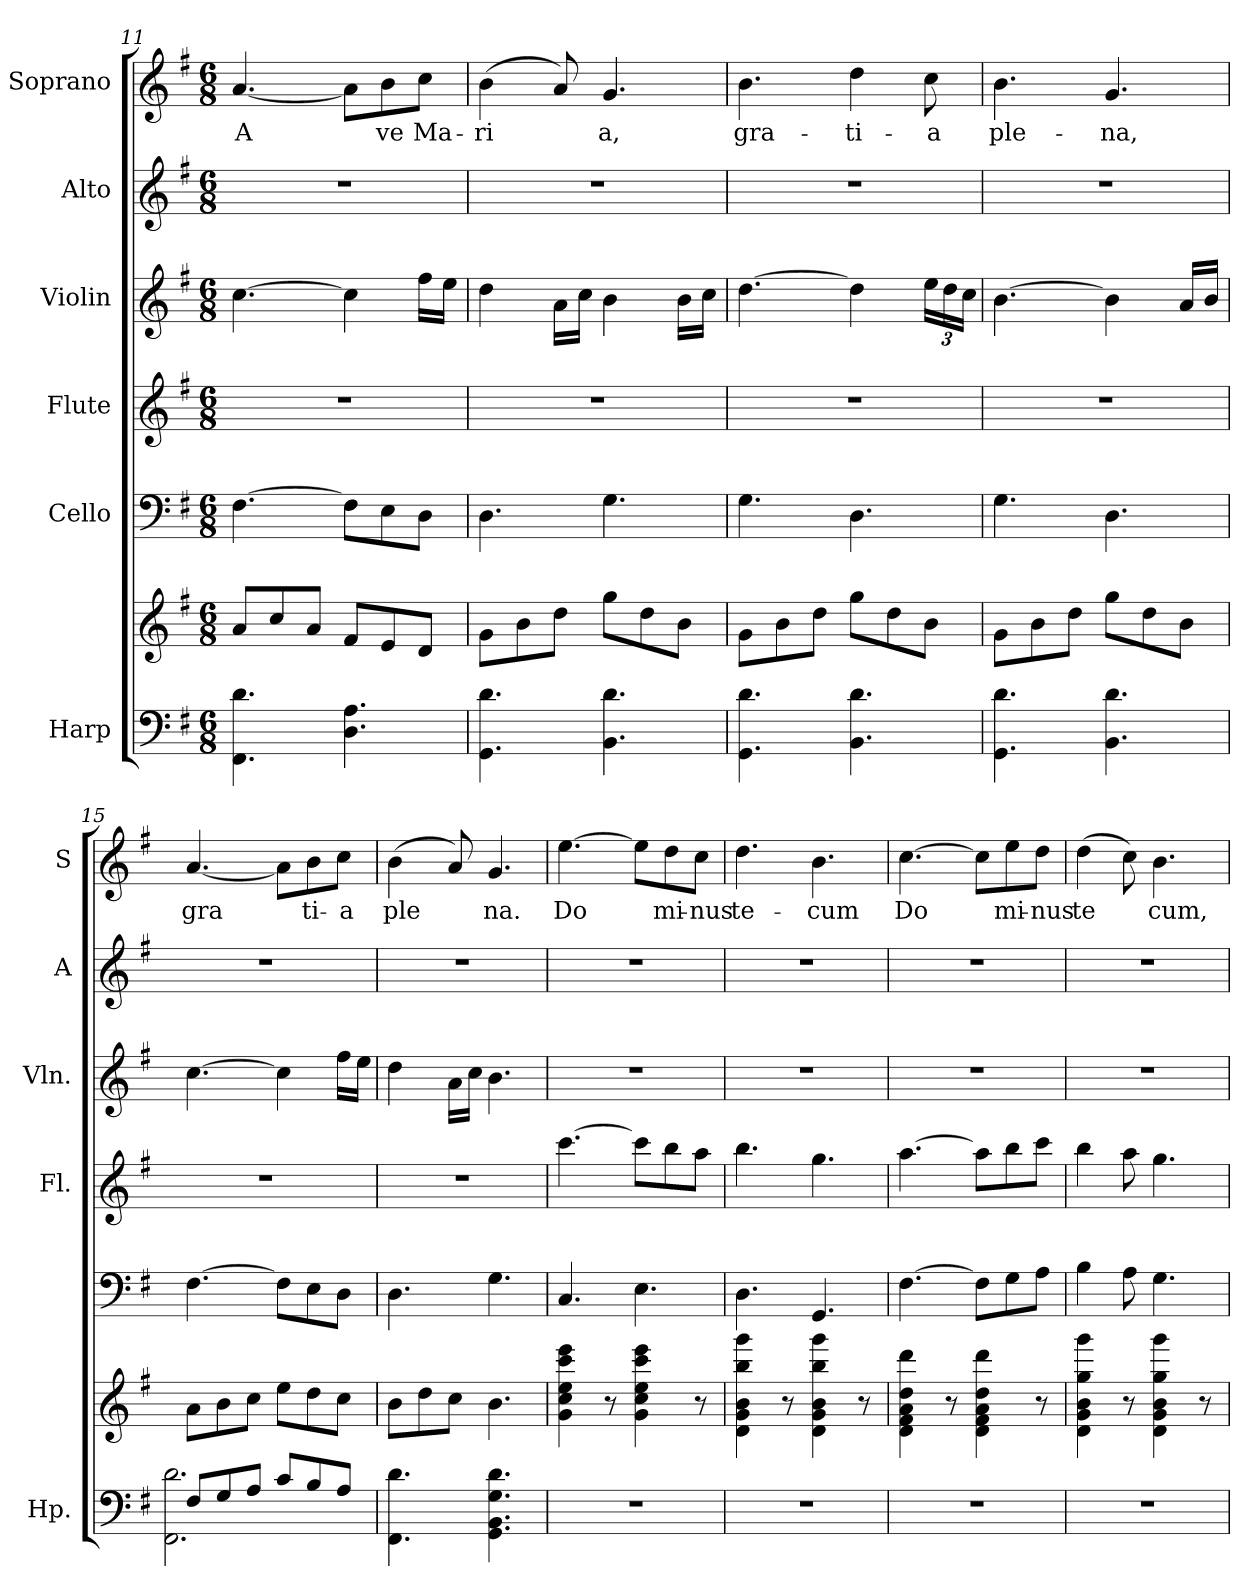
**kern	**kern	**kern	**kern	**kern	**kern	**kern	**text
*part6	*part6	*part5	*part4	*part3	*part2	*part1	*part1
*staff7	*staff6	*staff5	*staff4	*staff3	*staff2	*staff1	*staff1
*I"Harp	*	*I"Cello	*I"Flute	*I"Violin	*I"Alto	*I"Soprano	*
*I'Hp.	*	*	*I'Fl.	*I'Vln.	*I'A	*I'S	*
*clefF4	*clefG2	*clefF4	*clefG2	*clefG2	*clefG2	*clefG2	*
*k[f#]	*k[f#]	*k[f#]	*k[f#]	*k[f#]	*k[f#]	*k[f#]	*
*G:	*G:	*G:	*G:	*G:	*G:	*G:	*
*M6/8	*M6/8	*M6/8	*M6/8	*M6/8	*M6/8	*M6/8	*
=11	=11	=11	=11	=11	=11	=11	=11
!	!	!	!	!	!	!	!LO:LY:b
4.FF#\ 4.d\	8a/L	[4.F#\	2.r	[4.cc\	2.r	[4.a/	A
.	8cc/	.	.	.	.	.	.
.	8a/J	.	.	.	.	.	.
4.D\ 4.A\	8f#/L	8F#\L]	.	4cc\]	.	8a\L]	.
!	!	!	!	!	!	!	!LO:LY:b
.	8e/	8E\	.	.	.	8b\	ve
!	!	!	!	!	!	!	!LO:LY:b
.	8d/J	8D\J	.	16ff#\LL	.	8cc\J	Ma-
.	.	.	.	16ee\JJ	.	.	.
=12	=12	=12	=12	=12	=12	=12	=12
!	!	!	!	!	!	!	!LO:LY:b
4.GG\ 4.d\	8g\L	4.D\	2.r	4dd\	2.r	(>4b\	-ri
.	8b\	.	.	.	.	.	.
.	8dd\J	.	.	16a\LL	.	8a/)	.
.	.	.	.	16cc\JJ	.	.	.
!	!	!	!	!	!	!	!LO:LY:b
4.BB\ 4.d\	8gg\L	4.G\	.	4b\	.	4.g/	a,
.	8dd\	.	.	.	.	.	.
.	8b\J	.	.	16b\LL	.	.	.
.	.	.	.	16cc\JJ	.	.	.
=13	=13	=13	=13	=13	=13	=13	=13
!	!	!	!	!	!	!	!LO:LY:b
4.GG\ 4.d\	8g\L	4.G\	2.r	[4.dd\	2.r	4.b\	gra-
.	8b\	.	.	.	.	.	.
.	8dd\J	.	.	.	.	.	.
!	!	!	!	!	!	!	!LO:LY:b
4.BB\ 4.d\	8gg\L	4.D\	.	4dd\]	.	4dd\	-ti-
.	8dd\	.	.	.	.	.	.
!	!	!	!	!	!	!	!LO:LY:b
.	8b\J	.	.	24ee\LL	.	8cc\	-a
.	.	.	.	24dd\	.	.	.
.	.	.	.	24cc\JJ	.	.	.
=14	=14	=14	=14	=14	=14	=14	=14
!	!	!	!	!	!	!	!LO:LY:b
4.GG\ 4.d\	8g\L	4.G\	2.r	[4.b\	2.r	4.b\	ple-
.	8b\	.	.	.	.	.	.
.	8dd\J	.	.	.	.	.	.
!	!	!	!	!	!	!	!LO:LY:b
4.BB\ 4.d\	8gg\L	4.D\	.	4b\]	.	4.g/	-na,
.	8dd\	.	.	.	.	.	.
.	8b\J	.	.	16a/LL	.	.	.
.	.	.	.	16b/JJ	.	.	.
=15	=15	=15	=15	=15	=15	=15	=15
*^	*	*	*	*	*	*	*
!	!	!	!	!	!	!	!	!LO:LY:b
8F#/L	2.FF#\ 2.d\	8a\L	[4.F#\	2.r	[4.cc\	2.r	[4.a/	gra
8G/	.	8b\	.	.	.	.	.	.
8A/J	.	8cc\J	.	.	.	.	.	.
8c/L	.	8ee\L	8F#\L]	.	4cc\]	.	8a\L]	.
!	!	!	!	!	!	!	!	!LO:LY:b
8B/	.	8dd\	8E\	.	.	.	8b\	ti-
!	!	!	!	!	!	!	!	!LO:LY:b
8A/J	.	8cc\J	8D\J	.	16ff#\LL	.	8cc\J	-a
.	.	.	.	.	16ee\JJ	.	.	.
*v	*v	*	*	*	*	*	*	*
=16	=16	=16	=16	=16	=16	=16	=16
!	!	!	!	!	!	!	!LO:LY:b
4.FF#\ 4.d\	8b\L	4.D\	2.r	4dd\	2.r	(>4b\	ple
.	8dd\	.	.	.	.	.	.
.	8cc\J	.	.	16a\LL	.	8a/)	.
.	.	.	.	16cc\JJ	.	.	.
!	!	!	!	!	!	!	!LO:LY:b
4.GG\ 4.BB\ 4.G\ 4.d\	4.b\	4.G\	.	4.b\	.	4.g/	na.
!!LO:PB:g=z
=17	=17	=17	=17	=17	=17	=17	=17
!	!	!	!	!	!	!	!LO:LY:b
2.r	4g\ 4cc\ 4ee\ 4ccc\ 4eee\	4.C/	[4.ccc\	2.r	2.r	[4.ee\	Do
.	8r	.	.	.	.	.	.
.	4g\ 4cc\ 4ee\ 4ccc\ 4eee\	4.E\	8ccc\L]	.	.	8ee\L]	.
!	!	!	!	!	!	!	!LO:LY:b
.	.	.	8bb\	.	.	8dd\	mi-
!	!	!	!	!	!	!	!LO:LY:b
.	8r	.	8aa\J	.	.	8cc\J	-nus
=18	=18	=18	=18	=18	=18	=18	=18
!	!	!	!	!	!	!	!LO:LY:b
2.r	4d\ 4g\ 4b\ 4bb\ 4ggg\	4.D\	4.bb\	2.r	2.r	4.dd\	te-
.	8r	.	.	.	.	.	.
!	!	!	!	!	!	!	!LO:LY:b
.	4d\ 4g\ 4b\ 4bb\ 4ggg\	4.GG/	4.gg\	.	.	4.b\	-cum
.	8r	.	.	.	.	.	.
=19	=19	=19	=19	=19	=19	=19	=19
!	!	!	!	!	!	!	!LO:LY:b
2.r	4d\ 4f#\ 4a\ 4dd\ 4ddd\	[4.F#\	[4.aa\	2.r	2.r	[4.cc\	Do
.	8r	.	.	.	.	.	.
.	4d\ 4f#\ 4a\ 4dd\ 4ddd\	8F#\L]	8aa\L]	.	.	8cc\L]	.
!	!	!	!	!	!	!	!LO:LY:b
.	.	8G\	8bb\	.	.	8ee\	mi-
!	!	!	!	!	!	!	!LO:LY:b
.	8r	8A\J	8ccc\J	.	.	8dd\J	-nus
=20	=20	=20	=20	=20	=20	=20	=20
!	!	!	!	!	!	!	!LO:LY:b
2.r	4d\ 4g\ 4b\ 4gg\ 4ggg\	4B\	4bb\	2.r	2.r	(>4dd\	te
.	8r	8A\	8aa\	.	.	8cc\)	.
!	!	!	!	!	!	!	!LO:LY:b
.	4d\ 4g\ 4b\ 4gg\ 4ggg\	4.G\	4.gg\	.	.	4.b\	cum,
.	8r	.	.	.	.	.	.
=	=	=	=	=	=	=	=
*-	*-	*-	*-	*-	*-	*-	*-
